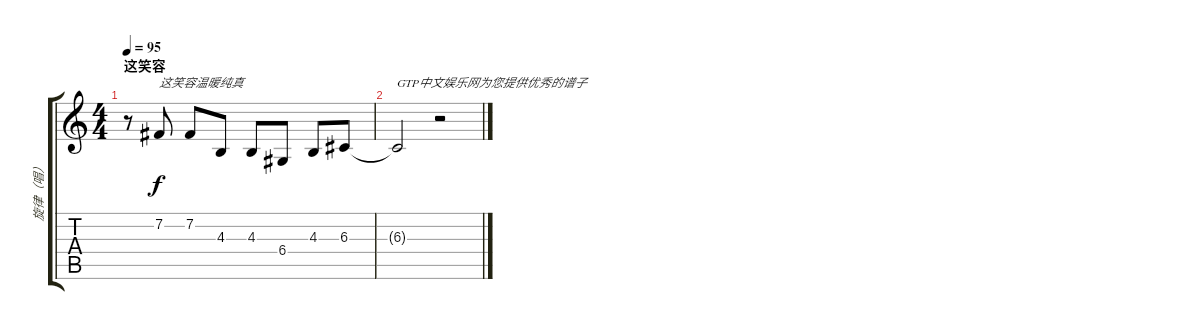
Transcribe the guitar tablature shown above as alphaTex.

\track ("旋律（唱）" "旋律（唱）") {instrument synthstrings1}
\staff {score tabs}
\tuning (E4 B3 G3 D3 A2 E2) {hide}
\ts (4 4)
\section ("" "这笑容")
\tempo 95
\clef g2
\ks c
r.8{dy f} 7.2.8{txt "这笑容温暖纯真 "} 7.2.8 4.3.8 4.3.8 6.4.8 4.3.8 6.3.8 |
6.3{t}.2{txt "GTP中文娱乐网为您提供优秀的谱子"} r.2
